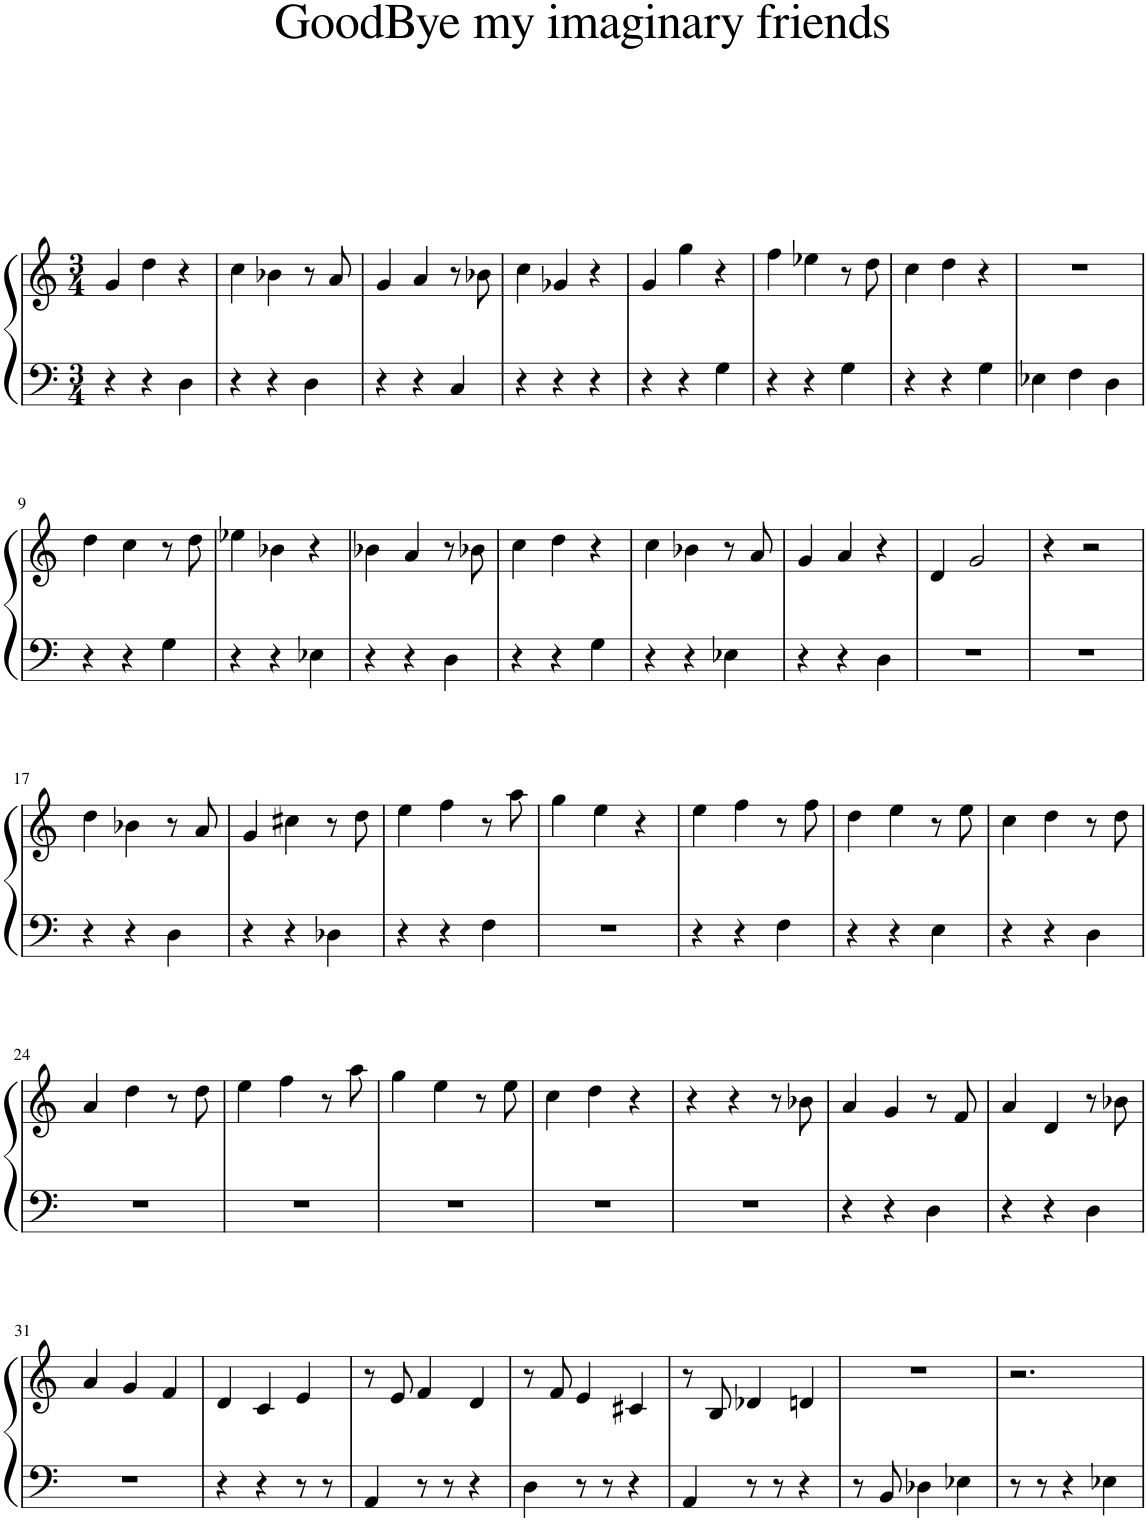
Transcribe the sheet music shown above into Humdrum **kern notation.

**kern	**kern
*part1	*part1
*staff2	*staff1
*I"Piano	*
*I'Pno.	*
*clefF4	*clefG2
*k[]	*k[]
*M3/4	*M3/4
=1	=1
4r	4g/
4r	4dd\
4D\	4r
=2	=2
4r	4cc\
4r	4b-X\
4D\	8r
.	8a/
=3	=3
4r	4g/
4r	4a/
4C/	8r
.	8b-X\
=4	=4
4r	4cc\
4r	4g-X/
4r	4r
=5	=5
4r	4g/
4r	4gg\
4G\	4r
=6	=6
4r	4ff\
4r	4ee-X\
4G\	8r
.	8dd\
=7	=7
4r	4cc\
4r	4dd\
4G\	4r
=8	=8
4E-X\	2.r
4F\	.
4D\	.
!!LO:LB:g=z
=9	=9
4r	4dd\
4r	4cc\
4G\	8r
.	8dd\
=10	=10
4r	4ee-X\
4r	4b-X\
4E-X\	4r
=11	=11
4r	4b-X\
4r	4a/
4D\	8r
.	8b-X\
=12	=12
4r	4cc\
4r	4dd\
4G\	4r
=13	=13
4r	4cc\
4r	4b-X\
4E-X\	8r
.	8a/
=14	=14
4r	4g/
4r	4a/
4D\	4r
=15	=15
2.r	4d/
.	2g/
=16	=16
2.r	4r
.	2r
!!LO:LB:g=z
=17	=17
4r	4dd\
4r	4b-X\
4D\	8r
.	8a/
=18	=18
4r	4g/
4r	4cc#X\
4D-X\	8r
.	8dd\
=19	=19
4r	4ee\
4r	4ff\
4F\	8r
.	8aa\
=20	=20
2.r	4gg\
.	4ee\
.	4r
=21	=21
4r	4ee\
4r	4ff\
4F\	8r
.	8ff\
=22	=22
4r	4dd\
4r	4ee\
4E\	8r
.	8ee\
=23	=23
4r	4cc\
4r	4dd\
4D\	8r
.	8dd\
!!LO:LB:g=z
=24	=24
2.r	4a/
.	4dd\
.	8r
.	8dd\
=25	=25
2.r	4ee\
.	4ff\
.	8r
.	8aa\
=26	=26
2.r	4gg\
.	4ee\
.	8r
.	8ee\
=27	=27
2.r	4cc\
.	4dd\
.	4r
=28	=28
2.r	4r
.	4r
.	8r
.	8b-X\
=29	=29
4r	4a/
4r	4g/
4D\	8r
.	8f/
=30	=30
4r	4a/
4r	4d/
4D\	8r
.	8b-X\
!!LO:LB:g=z
=31	=31
2.r	4a/
.	4g/
.	4f/
=32	=32
4r	4d/
4r	4c/
8r	4e/
8r	.
=33	=33
4AA/	8r
.	8e/
8r	4f/
8r	.
4r	4d/
=34	=34
4D\	8r
.	8f/
8r	4e/
8r	.
4r	4c#X/
=35	=35
4AA/	8r
.	8B/
8r	4d-X/
8r	.
4r	4dn/
=36	=36
8r	2.r
8BB/	.
4D-X\	.
4E-X\	.
=37	=37
8r	2.r
8r	.
4r	.
4E-X\	.
=	=
*-	*-
